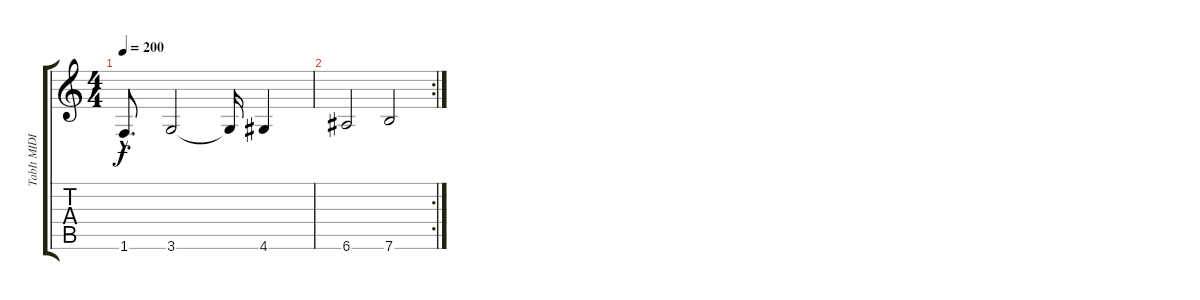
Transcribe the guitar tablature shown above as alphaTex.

\track ("TabIt MIDI - Track 2" "TabIt MIDI") {instrument synthbass1}
\staff {score tabs}
\tuning (E4 B3 G3 D3 A2 E2) {hide}
\ts (4 4)
\tempo 200
\clef g2
\ks c
1.6{hac t}.8{d dy f} 3.6.2 3.6{t}.16 4.6.4 |
\rc 2
6.6.2 7.6.2
